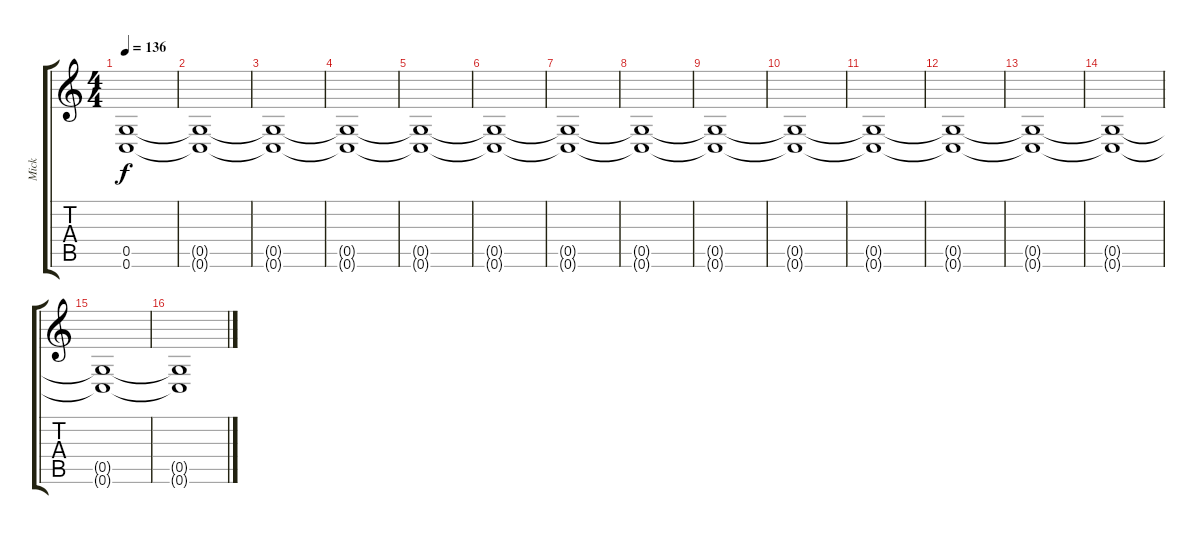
\track ("Mick" "Mick") {instrument distortionguitar}
\staff {score tabs}
\tuning (D4 A3 F3 C3 G2 C2) {hide}
\ts (4 4)
\tempo 136
\clef g2
\ks c
(0.5{t} 0.6{t}).1{dy f} |
(0.5{t} 0.6{t}).1{volume 9} |
(0.5{t} 0.6{t}).1 |
(0.5{t} 0.6{t}).1 |
(0.5{t} 0.6{t}).1 |
(0.5{t} 0.6{t}).1 |
(0.5{t} 0.6{t}).1 |
(0.5{t} 0.6{t}).1 |
(0.5{t} 0.6{t}).1 |
(0.5{t} 0.6{t}).1 |
(0.5{t} 0.6{t}).1 |
(0.5{t} 0.6{t}).1 |
(0.5{t} 0.6{t}).1 |
(0.5{t} 0.6{t}).1 |
(0.5{t} 0.6{t}).1 |
(0.5{t} 0.6{t}).1
